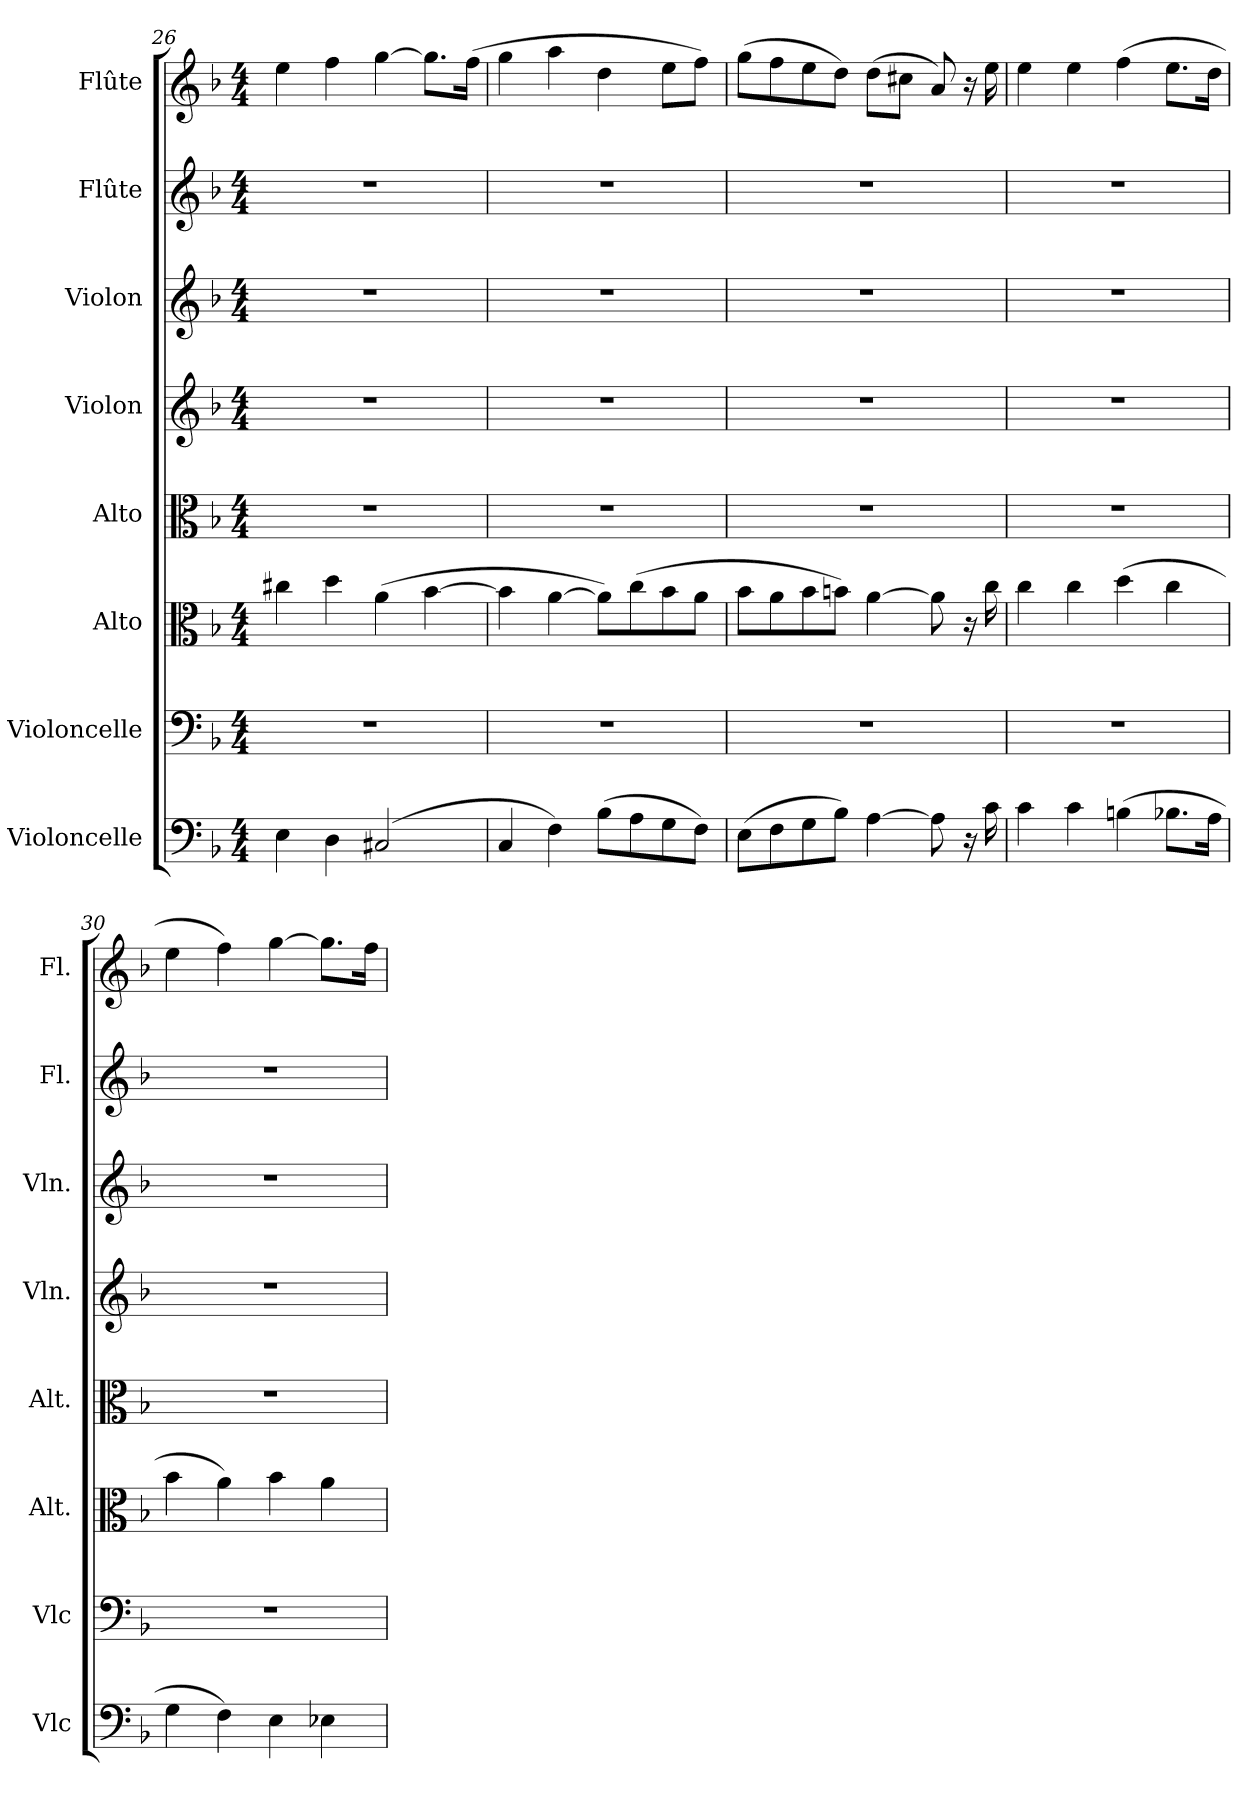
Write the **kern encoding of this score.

**kern	**kern	**kern	**kern	**kern	**kern	**kern	**kern
*part8	*part7	*part6	*part5	*part4	*part3	*part2	*part1
*staff8	*staff7	*staff6	*staff5	*staff4	*staff3	*staff2	*staff1
*I"Violoncelle	*I"Violoncelle	*I"Alto	*I"Alto	*I"Violon	*I"Violon	*I"Flûte	*I"Flûte
*I'Vlc	*I'Vlc	*I'Alt.	*I'Alt.	*I'Vln.	*I'Vln.	*I'Fl.	*I'Fl.
*clefF4	*clefF4	*clefC3	*clefC3	*clefG2	*clefG2	*clefG2	*clefG2
*k[b-]	*k[b-]	*k[b-]	*k[b-]	*k[b-]	*k[b-]	*k[b-]	*k[b-]
*M4/4	*M4/4	*M4/4	*M4/4	*M4/4	*M4/4	*M4/4	*M4/4
=26	=26	=26	=26	=26	=26	=26	=26
4E\	1r	4cc#X\	1r	1r	1r	1r	4ee\
4D\	.	4dd\	.	.	.	.	4ff\
(<2C#X/	.	(>4a\	.	.	.	.	[4gg\
.	.	[4b-\	.	.	.	.	8.gg\L]
.	.	.	.	.	.	.	(>16ff\Jk
=27	=27	=27	=27	=27	=27	=27	=27
4C/	1r	4b-\]	1r	1r	1r	1r	4gg\
4F\)	.	[4a\	.	.	.	.	4aa\
(>8B-\L	.	8a\L])	.	.	.	.	4dd\
8A\	.	(>8cc\	.	.	.	.	.
8G\	.	8b-\	.	.	.	.	8ee\L
8F\J)	.	8a\J	.	.	.	.	8ff\J)
!!LO:PB:g=z
=28	=28	=28	=28	=28	=28	=28	=28
(>8E\L	1r	8b-\L	1r	1r	1r	1r	(>8gg\L
8F\	.	8a\	.	.	.	.	8ff\
8G\	.	8b-\	.	.	.	.	8ee\
8B-\J)	.	8bn\J)	.	.	.	.	8dd\J)
[4A\	.	[4a\	.	.	.	.	(>8dd\L
.	.	.	.	.	.	.	8cc#X\J
8A\]	.	8a\]	.	.	.	.	8a/)
16r	.	16r	.	.	.	.	16r
16c\	.	16cc\	.	.	.	.	16ee\
=29	=29	=29	=29	=29	=29	=29	=29
4c\	1r	4cc\	1r	1r	1r	1r	4ee\
4c\	.	4cc\	.	.	.	.	4ee\
(>4Bn\	.	(>4dd\	.	.	.	.	(>4ff\
8.B-X\L	.	4cc\	.	.	.	.	8.ee\L
16A\Jk	.	.	.	.	.	.	16dd\Jk
=30	=30	=30	=30	=30	=30	=30	=30
4G\	1r	4b-\	1r	1r	1r	1r	4ee\
4F\)	.	4a\)	.	.	.	.	4ff\)
4E\	.	4b-\	.	.	.	.	[4gg\
4E-X\	.	4a\	.	.	.	.	8.gg\L]
.	.	.	.	.	.	.	16ff\Jk
=	=	=	=	=	=	=	=
*-	*-	*-	*-	*-	*-	*-	*-
